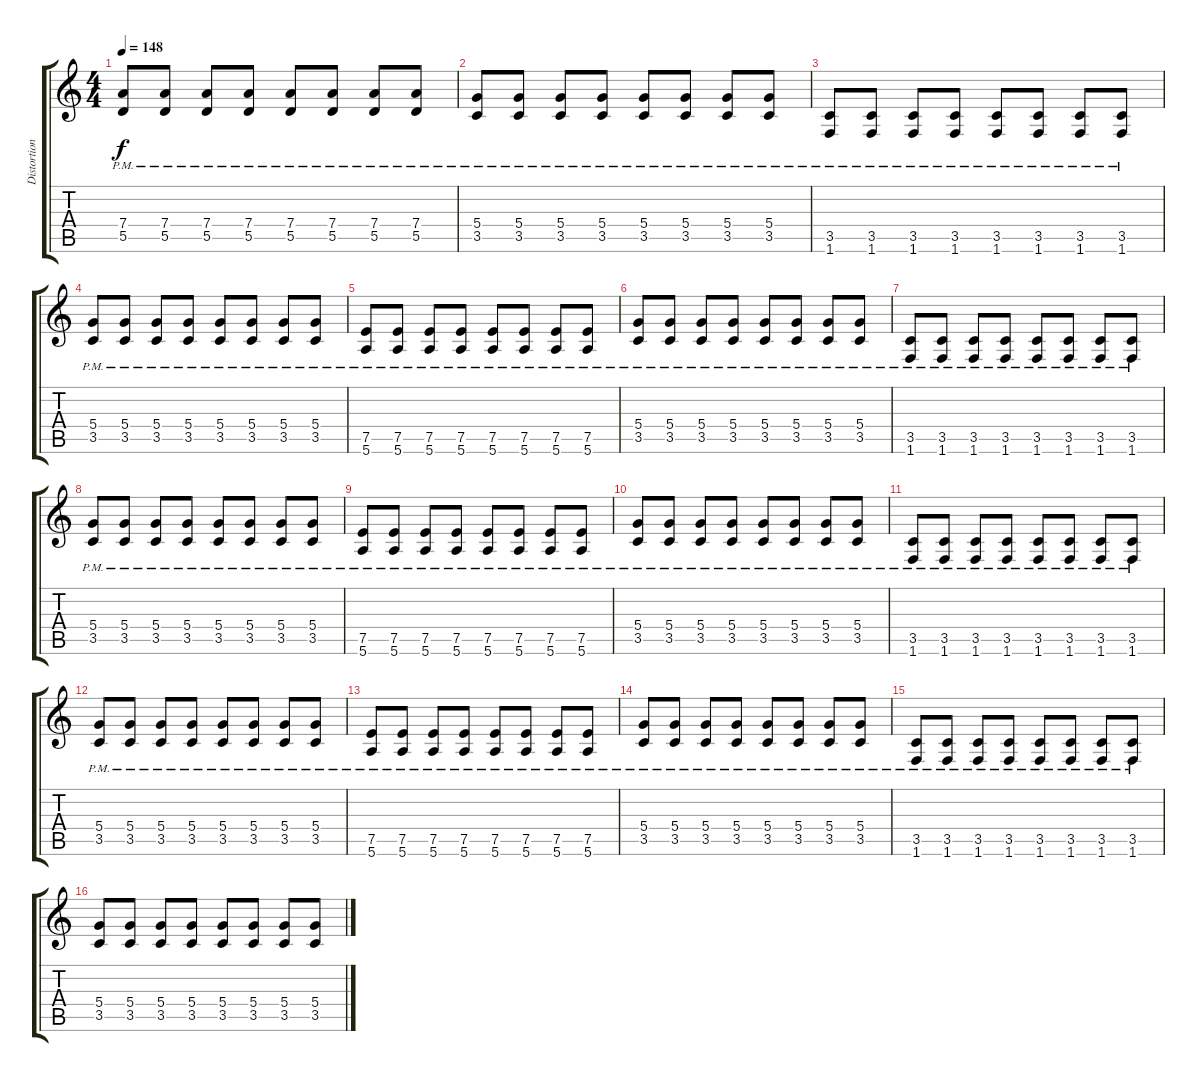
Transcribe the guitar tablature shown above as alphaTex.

\track ("Distortion Guitar" "Distortion") {instrument distortionguitar}
\staff {score tabs}
\tuning (E4 B3 G3 D3 A2 E2) {hide}
\ts (4 4)
\tempo 148
\clef g2
\ks c
(7.4{pm} 5.5{pm}).8{dy f} (7.4{pm} 5.5{pm}).8 (7.4{pm} 5.5{pm}).8 (7.4{pm} 5.5{pm}).8 (7.4{pm} 5.5{pm}).8 (7.4{pm} 5.5{pm}).8 (7.4{pm} 5.5{pm}).8 (7.4{pm} 5.5{pm}).8 |
(5.4{pm} 3.5{pm}).8 (5.4{pm} 3.5{pm}).8 (5.4{pm} 3.5{pm}).8 (5.4{pm} 3.5{pm}).8 (5.4{pm} 3.5{pm}).8 (5.4{pm} 3.5{pm}).8 (5.4{pm} 3.5{pm}).8 (5.4{pm} 3.5{pm}).8 |
(3.5{pm} 1.6{pm}).8 (3.5{pm} 1.6{pm}).8 (3.5{pm} 1.6{pm}).8 (3.5{pm} 1.6{pm}).8 (3.5{pm} 1.6{pm}).8 (3.5{pm} 1.6{pm}).8 (3.5{pm} 1.6{pm}).8 (3.5{pm} 1.6{pm}).8 |
(5.4{pm} 3.5{pm}).8 (5.4{pm} 3.5{pm}).8 (5.4{pm} 3.5{pm}).8 (5.4{pm} 3.5{pm}).8 (5.4{pm} 3.5{pm}).8 (5.4{pm} 3.5{pm}).8 (5.4{pm} 3.5{pm}).8 (5.4{pm} 3.5{pm}).8 |
(7.5{pm} 5.6{pm}).8 (7.5{pm} 5.6{pm}).8 (7.5{pm} 5.6{pm}).8 (7.5{pm} 5.6{pm}).8 (7.5{pm} 5.6{pm}).8 (7.5{pm} 5.6{pm}).8 (7.5{pm} 5.6{pm}).8 (7.5{pm} 5.6{pm}).8 |
(5.4{pm} 3.5{pm}).8 (5.4{pm} 3.5{pm}).8 (5.4{pm} 3.5{pm}).8 (5.4{pm} 3.5{pm}).8 (5.4{pm} 3.5{pm}).8 (5.4{pm} 3.5{pm}).8 (5.4{pm} 3.5{pm}).8 (5.4{pm} 3.5{pm}).8 |
(3.5{pm} 1.6{pm}).8 (3.5{pm} 1.6{pm}).8 (3.5{pm} 1.6{pm}).8 (3.5{pm} 1.6{pm}).8 (3.5{pm} 1.6{pm}).8 (3.5{pm} 1.6{pm}).8 (3.5{pm} 1.6{pm}).8 (3.5{pm} 1.6{pm}).8 |
(5.4{pm} 3.5{pm}).8 (5.4{pm} 3.5{pm}).8 (5.4{pm} 3.5{pm}).8 (5.4{pm} 3.5{pm}).8 (5.4{pm} 3.5{pm}).8 (5.4{pm} 3.5{pm}).8 (5.4{pm} 3.5{pm}).8 (5.4{pm} 3.5{pm}).8 |
(7.5{pm} 5.6{pm}).8 (7.5{pm} 5.6{pm}).8 (7.5{pm} 5.6{pm}).8 (7.5{pm} 5.6{pm}).8 (7.5{pm} 5.6{pm}).8 (7.5{pm} 5.6{pm}).8 (7.5{pm} 5.6{pm}).8 (7.5{pm} 5.6{pm}).8 |
(5.4{pm} 3.5{pm}).8 (5.4{pm} 3.5{pm}).8 (5.4{pm} 3.5{pm}).8 (5.4{pm} 3.5{pm}).8 (5.4{pm} 3.5{pm}).8 (5.4{pm} 3.5{pm}).8 (5.4{pm} 3.5{pm}).8 (5.4{pm} 3.5{pm}).8 |
(3.5{pm} 1.6{pm}).8 (3.5{pm} 1.6{pm}).8 (3.5{pm} 1.6{pm}).8 (3.5{pm} 1.6{pm}).8 (3.5{pm} 1.6{pm}).8 (3.5{pm} 1.6{pm}).8 (3.5{pm} 1.6{pm}).8 (3.5{pm} 1.6{pm}).8 |
(5.4{pm} 3.5{pm}).8 (5.4{pm} 3.5{pm}).8 (5.4{pm} 3.5{pm}).8 (5.4{pm} 3.5{pm}).8 (5.4{pm} 3.5{pm}).8 (5.4{pm} 3.5{pm}).8 (5.4{pm} 3.5{pm}).8 (5.4{pm} 3.5{pm}).8 |
(7.5{pm} 5.6{pm}).8 (7.5{pm} 5.6{pm}).8 (7.5{pm} 5.6{pm}).8 (7.5{pm} 5.6{pm}).8 (7.5{pm} 5.6{pm}).8 (7.5{pm} 5.6{pm}).8 (7.5{pm} 5.6{pm}).8 (7.5{pm} 5.6{pm}).8 |
(5.4{pm} 3.5{pm}).8 (5.4{pm} 3.5{pm}).8 (5.4{pm} 3.5{pm}).8 (5.4{pm} 3.5{pm}).8 (5.4{pm} 3.5{pm}).8 (5.4{pm} 3.5{pm}).8 (5.4{pm} 3.5{pm}).8 (5.4{pm} 3.5{pm}).8 |
(3.5{pm} 1.6{pm}).8 (3.5{pm} 1.6{pm}).8 (3.5{pm} 1.6{pm}).8 (3.5{pm} 1.6{pm}).8 (3.5{pm} 1.6{pm}).8 (3.5{pm} 1.6{pm}).8 (3.5{pm} 1.6{pm}).8 (3.5{pm} 1.6{pm}).8 |
(5.4 3.5).8 (5.4 3.5).8 (5.4 3.5).8 (5.4 3.5).8 (5.4 3.5).8 (5.4 3.5).8 (5.4 3.5).8 (5.4 3.5).8
